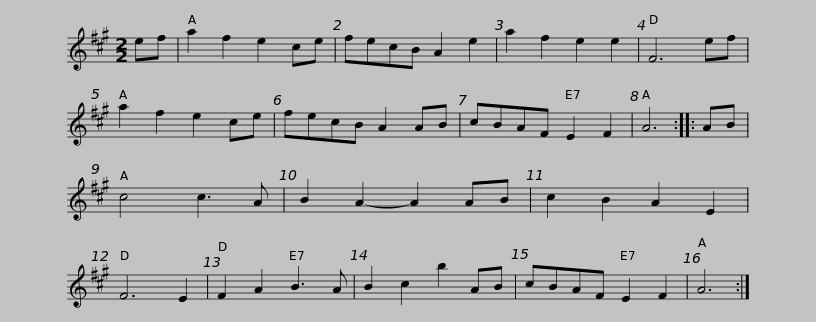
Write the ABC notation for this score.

X:1
L:1/8
M:2/2
I:linebreak $
K:A
V:1 treble
V:1
 ef | a2 f2 e2 ce | fecB A2 e2 | a2 f2 e2 e2 | F6 ef | %5
 a2 f2 e2 ce | fecB A2 AB | cBAF E2 F2 | A6 ::$ AB | %10
 c4 c3 A | B2 A2- A2 AB | c2 B2 A2 E2 | F6 E2 | F2 A2 B3 A | %15
 B2 c2 b2 AB | cBAF E2 F2 | A6 :| %18
